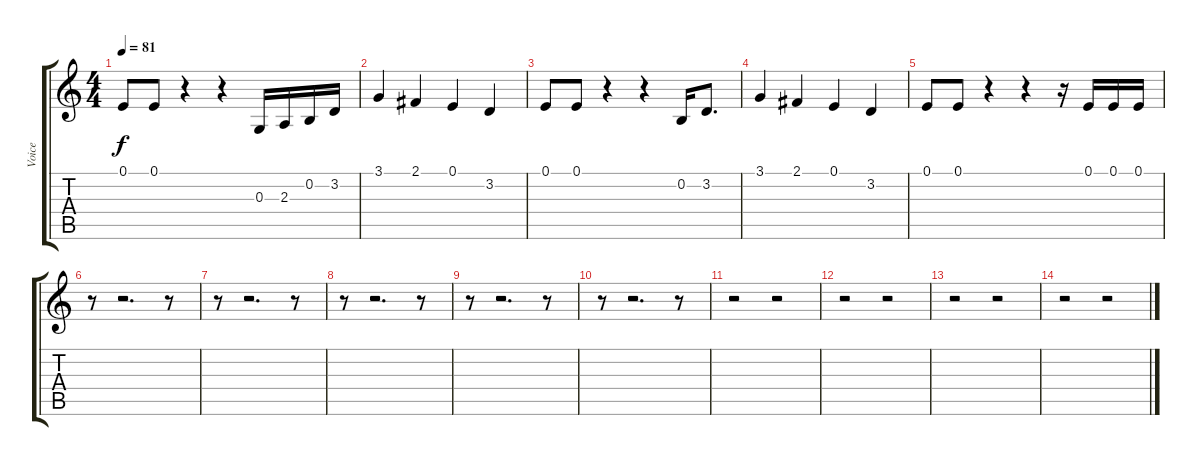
\track ("Voice" "Voice") {instrument synthvoice}
\staff {score tabs}
\tuning (E4 B3 G3 D3 A2 E2) {hide}
\ts (4 4)
\tempo 81
\clef g2
\ks c
0.1.8{dy f instrument synthvoice} 0.1.8 r.4 r.4 0.3.16 2.3.16 0.2.16 3.2.16 |
3.1.4 2.1.4 0.1.4 3.2.4 |
0.1.8 0.1.8 r.4 r.4 0.2.16 3.2.8{d} |
3.1.4 2.1.4 0.1.4 3.2.4 |
0.1.8 0.1.8 r.4 r.4 r.16 0.1.16 0.1.16 0.1.16 |
r.8 r.2{d} r.8 |
r.8 r.2{d} r.8 |
r.8 r.2{d} r.8 |
r.8 r.2{d} r.8 |
r.8 r.2{d} r.8 |
r.2 r.2 |
r.2 r.2 |
r.2 r.2 |
r.2 r.2
